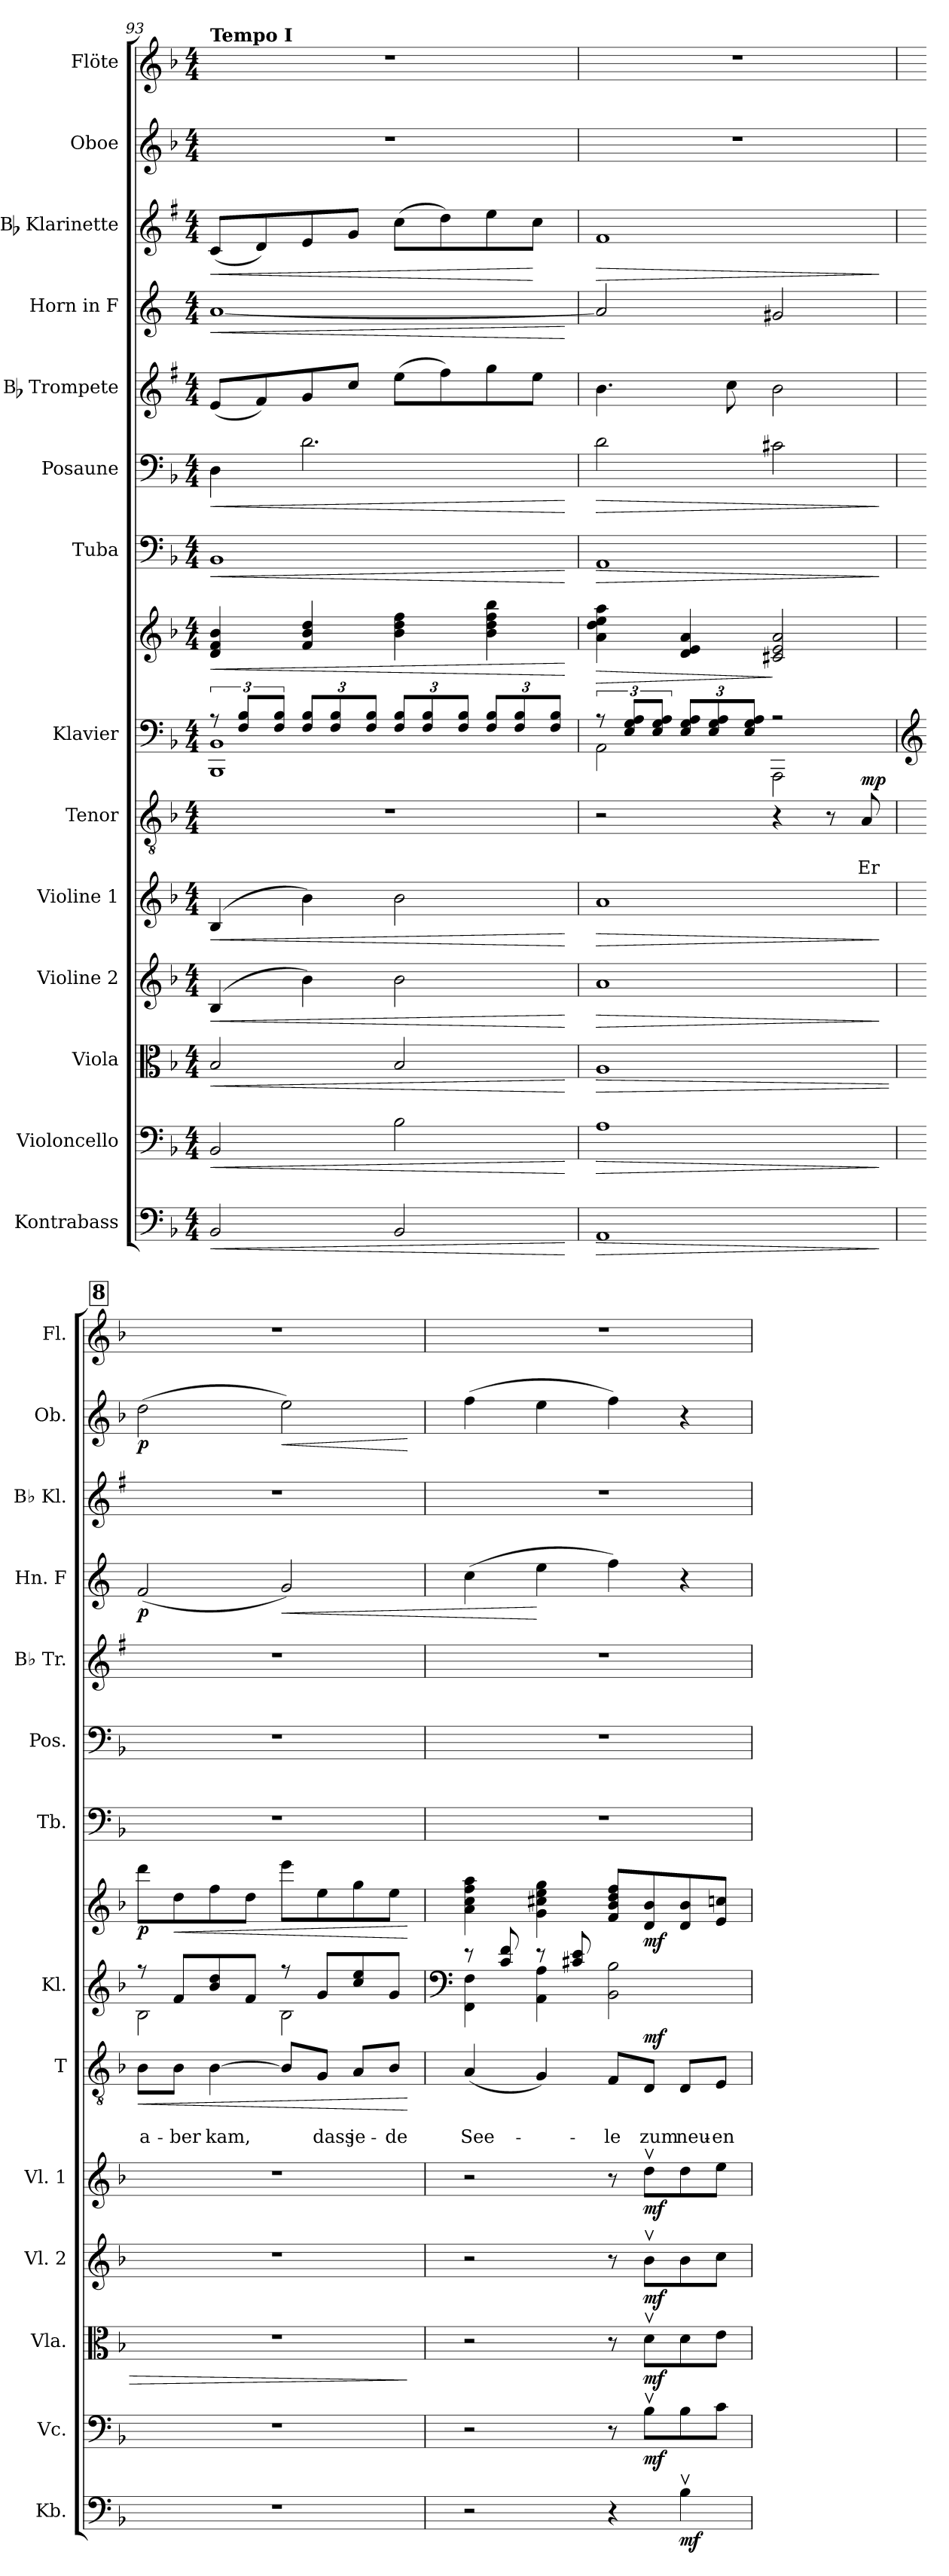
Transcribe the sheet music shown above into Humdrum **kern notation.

**kern	**dynam	**kern	**dynam	**kern	**dynam	**kern	**dynam	**kern	**dynam	**kern	**text	**text	**dynam	**kern	**kern	**dynam	**kern	**dynam	**kern	**dynam	**kern	**kern	**dynam	**kern	**dynam	**kern	**dynam	**kern
*part14	*part14	*part13	*part13	*part12	*part12	*part11	*part11	*part10	*part10	*part9	*part9	*part9	*part9	*part8	*part8	*part8	*part7	*part7	*part6	*part6	*part5	*part4	*part4	*part3	*part3	*part2	*part2	*part1
*staff15	*staff15	*staff14	*staff14	*staff13	*staff13	*staff12	*staff12	*staff11	*staff11	*staff10	*staff10	*staff10	*staff10	*staff9	*staff8	*staff8/9	*staff7	*staff7	*staff6	*staff6	*staff5	*staff4	*staff4	*staff3	*staff3	*staff2	*staff2	*staff1
*I"Kontrabass	*	*I"Violoncello	*	*I"Viola	*	*I"Violine 2	*	*I"Violine 1	*	*I"Tenor	*	*	*	*I"Klavier	*	*	*I"Tuba	*	*I"Posaune	*	*I"Bb Trompete	*I"Horn in F	*	*I"Bb Klarinette	*	*I"Oboe	*	*I"Flöte
*I'Kb.	*	*I'Vc.	*	*I'Vla.	*	*I'Vl. 2	*	*I'Vl. 1	*	*I'T	*	*	*	*I'Kl.	*	*	*I'Tb.	*	*I'Pos.	*	*I'Bb Tr.	*I'Hn. F	*	*I'Bb Kl.	*	*I'Ob.	*	*I'Fl.
*clefF4	*	*clefF4	*	*clefC3	*	*clefG2	*	*clefG2	*	*clefGv2	*	*	*	*clefF4	*clefG2	*	*clefF4	*	*clefF4	*	*clefG2	*clefG2	*	*clefG2	*	*clefG2	*	*clefG2
*ITrd7c12	*	*	*	*	*	*	*	*	*	*	*	*	*	*	*	*	*	*	*	*	*ITrd1c2	*ITrd4c7	*	*ITrd1c2	*	*	*	*
*k[b-]	*	*k[b-]	*	*k[b-]	*	*k[b-]	*	*k[b-]	*	*k[b-]	*	*	*	*k[b-]	*k[b-]	*	*k[b-]	*	*k[b-]	*	*k[b-]	*k[b-]	*	*k[b-]	*	*k[b-]	*	*k[b-]
*d:	*	*d:	*	*d:	*	*d:	*	*d:	*	*d:	*	*	*	*d:	*d:	*	*d:	*	*d:	*	*d:	*d:	*	*d:	*	*d:	*	*d:
*M4/4	*	*M4/4	*	*M4/4	*	*M4/4	*	*M4/4	*	*M4/4	*	*	*	*M4/4	*M4/4	*	*M4/4	*	*M4/4	*	*M4/4	*M4/4	*	*M4/4	*	*M4/4	*	*M4/4
=93	=93	=93	=93	=93	=93	=93	=93	=93	=93	=93	=93	=93	=93	=93	=93	=93	=93	=93	=93	=93	=93	=93	=93	=93	=93	=93	=93	=93
!	!	!	!	!	!	!	!	!	!	!	!	!	!	!	!	!	!	!	!	!	!	!	!	!	!	!	!	!LO:TX:a:B:t=Tempo I
!	!LO:HP:b	!	!LO:HP:b	!	!LO:HP:b	!	!LO:HP:b	!	!LO:HP:b	!	!	!	!	!	!	!LO:HP:b	!	!LO:HP:b	!	!LO:HP:b	!	!	!LO:HP:b	!	!LO:HP:b	!	!	!
*	*	*	*	*	*	*	*	*	*	*	*	*	*	*^	*	*	*	*	*	*	*	*	*	*	*	*	*	*
2BBB-/	<	2BB-/	<	2B-/	<	(4B-/	<	(4B-/	<	1r	.	.	.	12rA	1BBB- 1BB-	4d/ 4f/ 4b-/	<	1BB-	<	4D\	<	(<8d/L	[1d	<	(<8B-/L	<	1r	.	1r
.	.	.	.	.	.	.	.	.	.	.	.	.	.	12F/ 12B-/L	.	.	.	.	.	.	.	.	.	.	.	.	.	.	.
.	.	.	.	.	.	.	.	.	.	.	.	.	.	.	.	.	.	.	.	.	.	8e/)	.	.	8c/)	.	.	.	.
.	.	.	.	.	.	.	.	.	.	.	.	.	.	12F/ 12B-/J	.	.	.	.	.	.	.	.	.	.	.	.	.	.	.
.	.	.	.	.	.	4b-\)	.	4b-\)	.	.	.	.	.	12F/ 12B-/L	.	4f/ 4b-/ 4dd/	.	.	.	2.d\	.	8f/	.	.	8d/	.	.	.	.
.	.	.	.	.	.	.	.	.	.	.	.	.	.	12F/ 12B-/	.	.	.	.	.	.	.	.	.	.	.	.	.	.	.
.	.	.	.	.	.	.	.	.	.	.	.	.	.	.	.	.	.	.	.	.	.	8b-/J	.	.	8f/J	.	.	.	.
.	.	.	.	.	.	.	.	.	.	.	.	.	.	12F/ 12B-/J	.	.	.	.	.	.	.	.	.	.	.	.	.	.	.
2BBB-/	.	2B-\	.	2B-/	.	2b-\	.	2b-\	.	.	.	.	.	12F/ 12B-/L	.	4b-\ 4dd\ 4ff\	.	.	.	.	.	(>8dd\L	.	.	(>8b-\L	.	.	.	.
.	.	.	.	.	.	.	.	.	.	.	.	.	.	12F/ 12B-/	.	.	.	.	.	.	.	.	.	.	.	.	.	.	.
.	.	.	.	.	.	.	.	.	.	.	.	.	.	.	.	.	.	.	.	.	.	8ee\)	.	.	8cc\)	.	.	.	.
.	.	.	.	.	.	.	.	.	.	.	.	.	.	12F/ 12B-/J	.	.	.	.	.	.	.	.	.	.	.	.	.	.	.
.	.	.	.	.	.	.	.	.	.	.	.	.	.	12F/ 12B-/L	.	4b-\ 4dd\ 4ff\ 4bb-\	.	.	.	.	.	8ff\	.	.	8dd\	.	.	.	.
.	.	.	.	.	.	.	.	.	.	.	.	.	.	12F/ 12B-/	.	.	.	.	.	.	.	.	.	.	.	.	.	.	.
.	.	.	.	.	.	.	.	.	.	.	.	.	.	.	.	.	.	.	.	.	.	8dd\J	.	.	8b-\J	[	.	.	.
.	.	.	.	.	.	.	.	.	.	.	.	.	.	12F/ 12B-/J	.	.	.	.	.	.	.	.	.	.	.	.	.	.	.
*	*	*	*	*	*	*	*	*	*	*	*	*	*	*v	*v	*	*	*	*	*	*	*	*	*	*	*	*	*	*
.	[	.	[	.	[	.	[	.	[	.	.	.	.	.	.	[	.	[	.	[	.	.	[	.	.	.	.	.
=94	=94	=94	=94	=94	=94	=94	=94	=94	=94	=94	=94	=94	=94	=94	=94	=94	=94	=94	=94	=94	=94	=94	=94	=94	=94	=94	=94	=94
!	!LO:HP:b	!	!LO:HP:b	!	!LO:HP:b	!	!LO:HP:b	!	!LO:HP:b	!	!	!	!	!	!	!LO:HP:b	!	!LO:HP:b	!	!LO:HP:b	!	!	!	!	!LO:HP:b	!	!	!
*	*	*	*	*	*	*	*	*	*	*	*	*	*	*^	*	*	*	*	*	*	*	*	*	*	*	*	*	*
1AAA	>	1A	>	1A	>	1a	>	1a	>	2r	.	.	.	12rA	2AA\	4a\ 4dd\ 4ee\ 4aa\	>	1AA	>	2d\	>	4.a\	2d/]	.	1e	>	1r	.	1r
.	.	.	.	.	.	.	.	.	.	.	.	.	.	12E/ 12G/ 12A/L	.	.	.	.	.	.	.	.	.	.	.	.	.	.	.
.	.	.	.	.	.	.	.	.	.	.	.	.	.	12E/ 12G/ 12A/J	.	.	.	.	.	.	.	.	.	.	.	.	.	.	.
.	.	.	.	.	.	.	.	.	.	.	.	.	.	12E/ 12G/ 12A/L	.	4d/ 4e/ 4a/	.	.	.	.	.	.	.	.	.	.	.	.	.
.	.	.	.	.	.	.	.	.	.	.	.	.	.	12E/ 12G/ 12A/	.	.	.	.	.	.	.	.	.	.	.	.	.	.	.
.	.	.	.	.	.	.	.	.	.	.	.	.	.	.	.	.	.	.	.	.	.	8b-\	.	.	.	.	.	.	.
.	.	.	.	.	.	.	.	.	.	.	.	.	.	12E/ 12G/ 12A/J	.	.	.	.	.	.	.	.	.	.	.	.	.	.	.
.	.	.	.	.	.	.	.	.	.	4r	.	.	.	2rA	2AAA\	2c#X/ 2e/ 2a/	]	.	.	2c#X\	.	2a\	2c#X/	.	.	.	.	.	.
.	.	.	.	.	.	.	.	.	.	8r	.	.	.	.	.	.	.	.	.	.	.	.	.	.	.	.	.	.	.
!	!	!	!	!	!	!	!	!	!	!	!	!LO:LY:b	!LO:DY:a	!	!	!	!	!	!	!	!	!	!	!	!	!	!	!	!
.	.	.	.	.	.	.	.	.	.	8A/	.	Er	mp	.	.	.	.	.	.	.	.	.	.	.	.	.	.	.	.
*	*	*	*	*	*	*	*	*	*	*	*	*	*	*v	*v	*	*	*	*	*	*	*	*	*	*	*	*	*	*
.	]	.	]	.	.	.	]	.	]	.	.	.	.	.	.	.	.	]	.	]	.	.	.	.	]	.	.	.
!!LO:REH:place=s1:a:t=8
=95	=95	=95	=95	=95	=95	=95	=95	=95	=95	=95	=95	=95	=95	=95	=95	=95	=95	=95	=95	=95	=95	=95	=95	=95	=95	=95	=95	=95
*	*	*	*	*	*	*	*	*	*	*	*	*	*	*clefG2	*	*	*	*	*	*	*	*	*	*	*	*	*	*
!	!	!	!	!	!	!	!	!	!	!	!	!LO:LY:b	!LO:HP:b	!	!	!LO:DY:b	!	!	!	!	!	!	!LO:DY:b	!	!	!	!LO:DY:b	!
*	*	*	*	*	*	*	*	*	*	*	*	*	*	*^	*	*	*	*	*	*	*	*	*	*	*	*	*	*
1r	.	1r	.	1r	.	1r	.	1r	.	8B-\L	.	a-	<	8rff	2B-\	8ddd\L	p	1r	.	1r	.	1r	(<2B-/	p	1r	.	(>2dd\	p	1r
!	!	!	!	!	!	!	!	!	!	!	!	!LO:LY:b	!	!	!	!	!LO:HP:b	!	!	!	!	!	!	!	!	!	!	!	!
.	.	.	.	.	.	.	.	.	.	8B-\J	.	-ber	.	8f/L	.	8dd\	<	.	.	.	.	.	.	.	.	.	.	.	.
!	!	!	!	!	!	!	!	!	!	!	!	!LO:LY:b	!	!	!	!	!	!	!	!	!	!	!	!	!	!	!	!	!
.	.	.	.	.	.	.	.	.	.	[4B-\	.	kam,	.	8b-/ 8dd/	.	8ff\	.	.	.	.	.	.	.	.	.	.	.	.	.
.	.	.	.	.	.	.	.	.	.	.	.	.	.	8f/J	.	8dd\J	.	.	.	.	.	.	.	.	.	.	.	.	.
!	!	!	!	!	!	!	!	!	!	!	!	!	!	!	!	!	!	!	!	!	!	!	!	!LO:HP:b	!	!	!	!LO:HP:b	!
.	.	.	.	.	.	.	.	.	.	8B-/L]	.	.	.	8rff	2B-\	8eee\L	.	.	.	.	.	.	2c/)	<	.	.	2ee\)	<	.
!	!	!	!	!	!	!	!	!	!	!	!	!LO:LY:b	!	!	!	!	!	!	!	!	!	!	!	!	!	!	!	!	!
.	.	.	.	.	.	.	.	.	.	8G/J	.	dass	.	8g/L	.	8ee\	.	.	.	.	.	.	.	.	.	.	.	.	.
!	!	!	!	!	!	!	!	!	!	!	!	!LO:LY:b	!	!	!	!	!	!	!	!	!	!	!	!	!	!	!	!	!
.	.	.	.	.	.	.	.	.	.	8A/L	.	je-	.	8cc/ 8ee/	.	8gg\	.	.	.	.	.	.	.	.	.	.	.	.	.
!	!	!	!	!	!	!	!	!	!	!	!	!LO:LY:b	!	!	!	!	!	!	!	!	!	!	!	!	!	!	!	!	!
.	.	.	.	.	.	.	.	.	.	8B-/J	.	-de	.	8g/J	.	8ee\J	.	.	.	.	.	.	.	.	.	.	.	.	.
*	*	*	*	*	*	*	*	*	*	*	*	*	*	*v	*v	*	*	*	*	*	*	*	*	*	*	*	*	*	*
.	.	.	.	.	]	.	.	.	.	.	.	.	[	.	.	[	.	.	.	.	.	.	.	.	.	.	[	.
!!LO:PB:g=z
=96	=96	=96	=96	=96	=96	=96	=96	=96	=96	=96	=96	=96	=96	=96	=96	=96	=96	=96	=96	=96	=96	=96	=96	=96	=96	=96	=96	=96
*	*	*	*	*	*	*	*	*	*	*	*	*	*	*clefF4	*	*	*	*	*	*	*	*	*	*	*	*	*	*
!	!	!	!	!	!	!	!	!	!	!	!	!LO:LY:b	!	!	!	!	!	!	!	!	!	!	!	!	!	!	!	!
*	*	*	*	*	*	*	*	*	*	*	*	*	*	*^	*	*	*	*	*	*	*	*	*	*	*	*	*	*
2r	.	2r	.	2r	.	2r	.	2r	.	(<4A/	.	See-	.	8re	4FF\ 4F\	4a\ 4cc\ 4ff\ 4aa\	.	1r	.	1r	.	1r	(>4f\	.	1r	.	(>4ff\	.	1r
.	.	.	.	.	.	.	.	.	.	.	.	.	.	8c/ 8f/	.	.	.	.	.	.	.	.	.	.	.	.	.	.	.
.	.	.	.	.	.	.	.	.	.	4G/)	.	.	.	8re	4AA\ 4A\	4g\ 4cc#X\ 4ee\ 4gg\	.	.	.	.	.	.	4a\	[	.	.	4ee\	.	.
.	.	.	.	.	.	.	.	.	.	.	.	.	.	8c#X/ 8e/	.	.	.	.	.	.	.	.	.	.	.	.	.	.	.
!	!	!	!	!	!	!	!	!	!	!	!	!LO:LY:b	!	!	!	!	!	!	!	!	!	!	!	!	!	!	!	!	!
4r	.	8r	.	8r	.	8r	.	8r	.	8F/L	.	-le	.	2ryy	2BB-\ 2B-\	8f/ 8b-/ 8dd/ 8ff/L	.	.	.	.	.	.	4b-\)	.	.	.	4ff\)	.	.
!	!	!	!LO:DY:b	!	!LO:DY:b	!	!LO:DY:b	!	!LO:DY:b	!	!	!LO:LY:b	!LO:DY:a	!	!	!	!LO:DY:b	!	!	!	!	!	!	!	!	!	!	!	!
.	.	8B-v>\L	mf	8dv>\L	mf	8b-v>\L	mf	8ddv>\L	mf	8D/J	.	zum	mf	.	.	8d/ 8b-/	mf	.	.	.	.	.	.	.	.	.	.	.	.
!	!LO:DY:b	!	!	!	!	!	!	!	!	!	!	!LO:LY:b	!	!	!	!	!	!	!	!	!	!	!	!	!	!	!	!	!
4BB-v>\	mf	8B-\	.	8d\	.	8b-\	.	8dd\	.	8D/L	.	neu-	.	.	.	8d/ 8b-/	.	.	.	.	.	.	4r	.	.	.	4r	.	.
!	!	!	!	!	!	!	!	!	!	!	!	!LO:LY:b	!	!	!	!	!	!	!	!	!	!	!	!	!	!	!	!	!
.	.	8c\J	.	8e\J	.	8cc\J	.	8ee\J	.	8E/J	.	-en	.	.	.	8e/ 8ccn/J	.	.	.	.	.	.	.	.	.	.	.	.	.
*	*	*	*	*	*	*	*	*	*	*	*	*	*	*v	*v	*	*	*	*	*	*	*	*	*	*	*	*	*	*
=	=	=	=	=	=	=	=	=	=	=	=	=	=	=	=	=	=	=	=	=	=	=	=	=	=	=	=	=
*-	*-	*-	*-	*-	*-	*-	*-	*-	*-	*-	*-	*-	*-	*-	*-	*-	*-	*-	*-	*-	*-	*-	*-	*-	*-	*-	*-	*-
